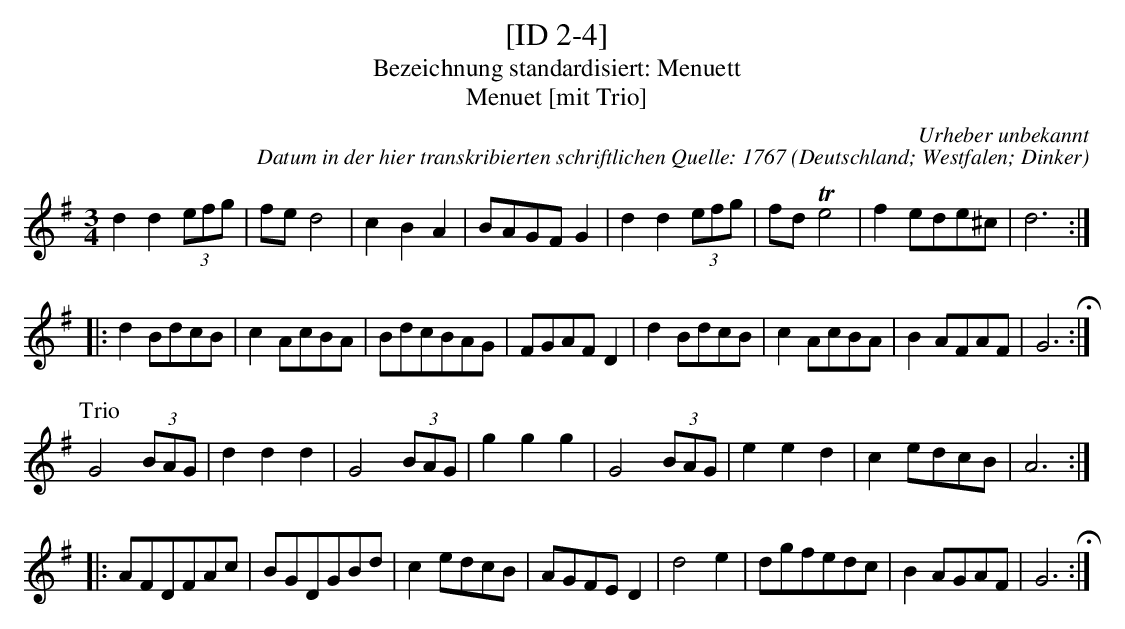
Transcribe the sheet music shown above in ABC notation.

X:1
T:[ID 2-4]
T:Bezeichnung standardisiert: Menuett
T:Menuet [mit Trio]
C:Urheber unbekannt
C:Datum in der hier transkribierten schriftlichen Quelle: 1767
O:Deutschland; Westfalen; Dinker
M:3/4
L:1/8
K:G ionisch
d2d2(3efg | fed4 | c2B2A2 | BAGFG2 | d2d2(3efg | fdTe4 | f2ede^c | d6 ::
d2BdcB | c2AcBA | BdcBAG | FGAFD2 | d2BdcB | c2AcBA | B2AFAF | G6 H:|
P:Trio
G4(3BAG | d2d2d2 | G4(3BAG | g2g2g2 | G4(3BAG | e2e2d2 | c2edcB | A6 ::
AFDFAc | BGDGBd | c2edcB | AGFED2 | d4e2 | dgfedc | B2AGAF | G6 H:|
